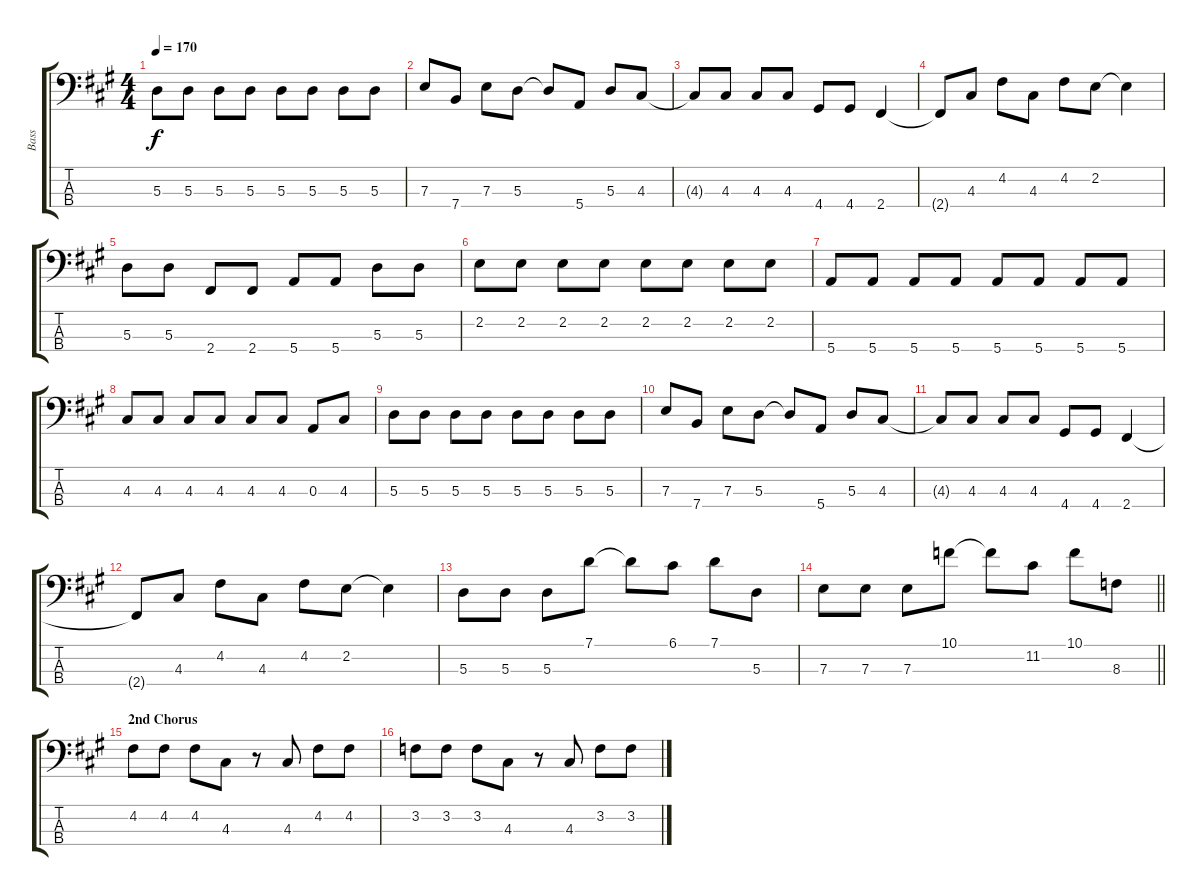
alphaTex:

\track ("Bass" "Bass") {instrument electricbassfinger}
\staff {score tabs}
\tuning (G2 D2 A1 E1) {hide}
\ts (4 4)
\tempo 170
\clef f4
\ks a
5.3.8{dy f} 5.3.8 5.3.8 5.3.8 5.3.8 5.3.8 5.3.8 5.3.8 |
7.3.8 7.4.8 7.3.8 5.3.8 5.3{t}.8 5.4.8 5.3.8 4.3.8 |
4.3{t}.8 4.3.8 4.3.8 4.3.8 4.4.8 4.4.8 2.4.4 |
2.4{t}.8 4.3.8 4.2.8 4.3.8 4.2.8 2.2.8 2.2{t}.4 |
5.3.8 5.3.8 2.4.8 2.4.8 5.4.8 5.4.8 5.3.8 5.3.8 |
2.2.8 2.2.8 2.2.8 2.2.8 2.2.8 2.2.8 2.2.8 2.2.8 |
5.4.8 5.4.8 5.4.8 5.4.8 5.4.8 5.4.8 5.4.8 5.4.8 |
4.3.8 4.3.8 4.3.8 4.3.8 4.3.8 4.3.8 0.3.8 4.3.8 |
5.3.8 5.3.8 5.3.8 5.3.8 5.3.8 5.3.8 5.3.8 5.3.8 |
7.3.8 7.4.8 7.3.8 5.3.8 5.3{t}.8 5.4.8 5.3.8 4.3.8 |
4.3{t}.8 4.3.8 4.3.8 4.3.8 4.4.8 4.4.8 2.4.4 |
2.4{t}.8 4.3.8 4.2.8 4.3.8 4.2.8 2.2.8 2.2{t}.4 |
5.3.8 5.3.8 5.3.8 7.1.8 7.1{t}.8 6.1.8 7.1.8 5.3.8 |
\barLineRight lightlight
7.3.8 7.3.8 7.3.8 10.1.8 10.1{t}.8 11.2.8 10.1.8 8.3.8 |
\section ("" "2nd Chorus")
4.2.8 4.2.8 4.2.8 4.3.8 r.8 4.3.8 4.2.8 4.2.8 |
3.2.8 3.2.8 3.2.8 4.3.8 r.8 4.3.8 3.2.8 3.2.8
